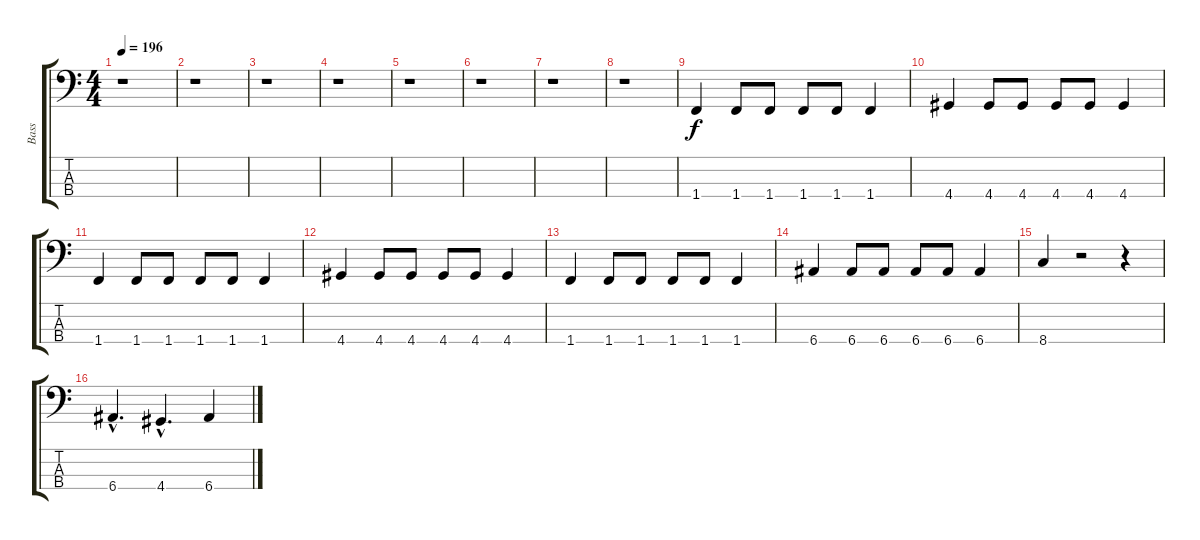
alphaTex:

\track ("Bass" "Bass") {instrument electricbasspick}
\staff {score tabs}
\tuning (G2 D2 A1 E1) {hide}
\ts (4 4)
\tempo 196
\clef f4
\ks c
r.1{dy f instrument electricbasspick} |
r.1 |
r.1 |
r.1 |
r.1 |
r.1 |
r.1 |
r.1 |
1.4.4 1.4.8 1.4.8 1.4.8 1.4.8 1.4.4 |
4.4.4 4.4.8 4.4.8 4.4.8 4.4.8 4.4.4 |
1.4.4 1.4.8 1.4.8 1.4.8 1.4.8 1.4.4 |
4.4.4 4.4.8 4.4.8 4.4.8 4.4.8 4.4.4 |
1.4.4 1.4.8 1.4.8 1.4.8 1.4.8 1.4.4 |
6.4.4 6.4.8 6.4.8 6.4.8 6.4.8 6.4.4 |
8.4.4 r.2 r.4 |
6.4{hac}.4{d} 4.4{hac}.4{d} 6.4.4
